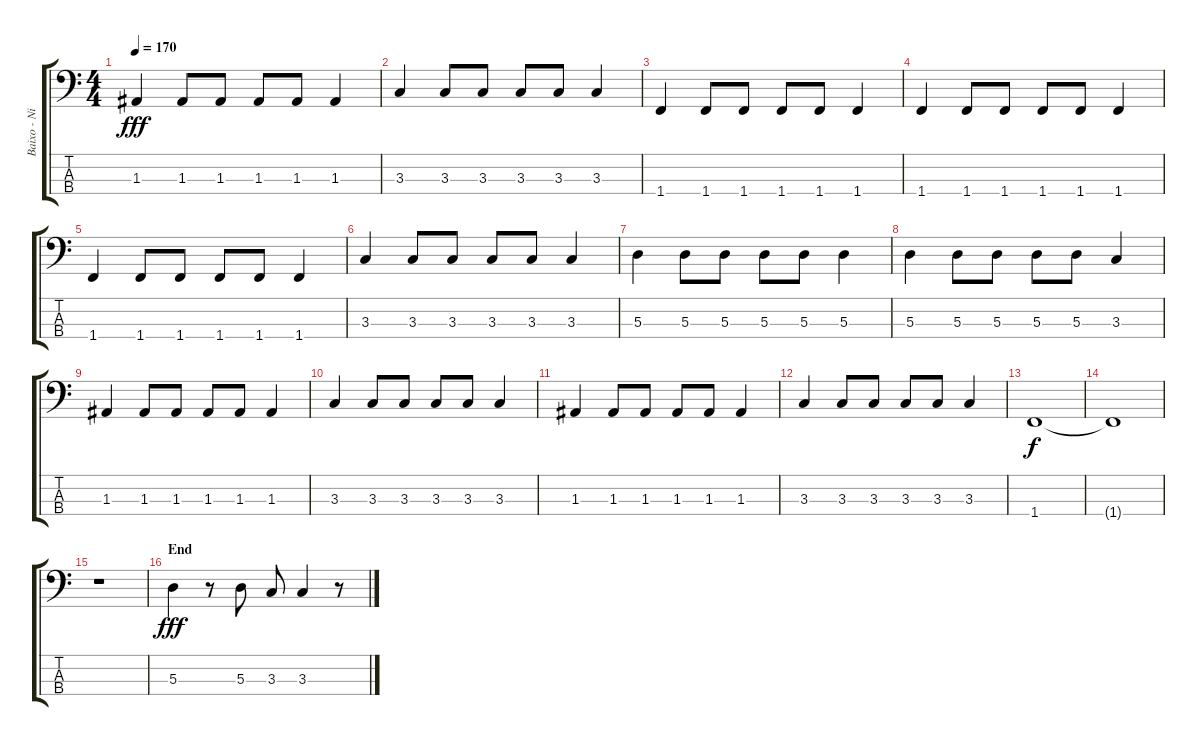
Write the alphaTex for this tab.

\track ("Baixo - Nikola" "Baixo - Ni") {instrument electricbasspick}
\staff {score tabs}
\tuning (G2 D2 A1 E1) {hide}
\ts (4 4)
\tempo 170
\clef f4
\ks c
1.3.4{dy fff} 1.3.8 1.3.8 1.3.8 1.3.8 1.3.4 |
3.3.4 3.3.8 3.3.8 3.3.8 3.3.8 3.3.4 |
1.4.4 1.4.8 1.4.8 1.4.8 1.4.8 1.4.4 |
1.4.4 1.4.8 1.4.8 1.4.8 1.4.8 1.4.4 |
1.4.4 1.4.8 1.4.8 1.4.8 1.4.8 1.4.4 |
3.3.4 3.3.8 3.3.8 3.3.8 3.3.8 3.3.4 |
5.3.4 5.3.8 5.3.8 5.3.8 5.3.8 5.3.4 |
5.3.4 5.3.8 5.3.8 5.3.8 5.3.8 3.3.4 |
1.3.4 1.3.8 1.3.8 1.3.8 1.3.8 1.3.4 |
3.3.4 3.3.8 3.3.8 3.3.8 3.3.8 3.3.4 |
1.3.4 1.3.8 1.3.8 1.3.8 1.3.8 1.3.4 |
3.3.4 3.3.8 3.3.8 3.3.8 3.3.8 3.3.4 |
1.4.1{dy f} |
1.4{t}.1 |
r.1 |
\section ("" "End")
5.3.4{dy fff} r.8 5.3.8 3.3.8 3.3.4 r.8
